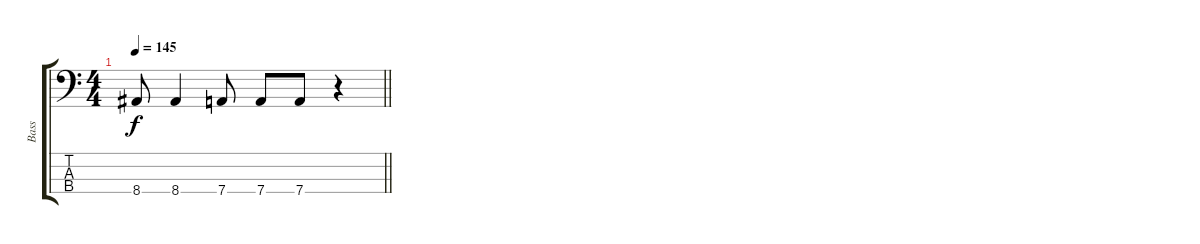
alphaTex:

\track ("Bass" "Bass") {instrument electricbasspick}
\staff {score tabs}
\tuning (G2 D2 A1 D1) {hide}
\ts (4 4)
\tempo 145
\clef f4
\barLineRight lightlight
\ks c
8.4{t}.8{dy f} 8.4.4 7.4.8 7.4.8 7.4.8 r.4
